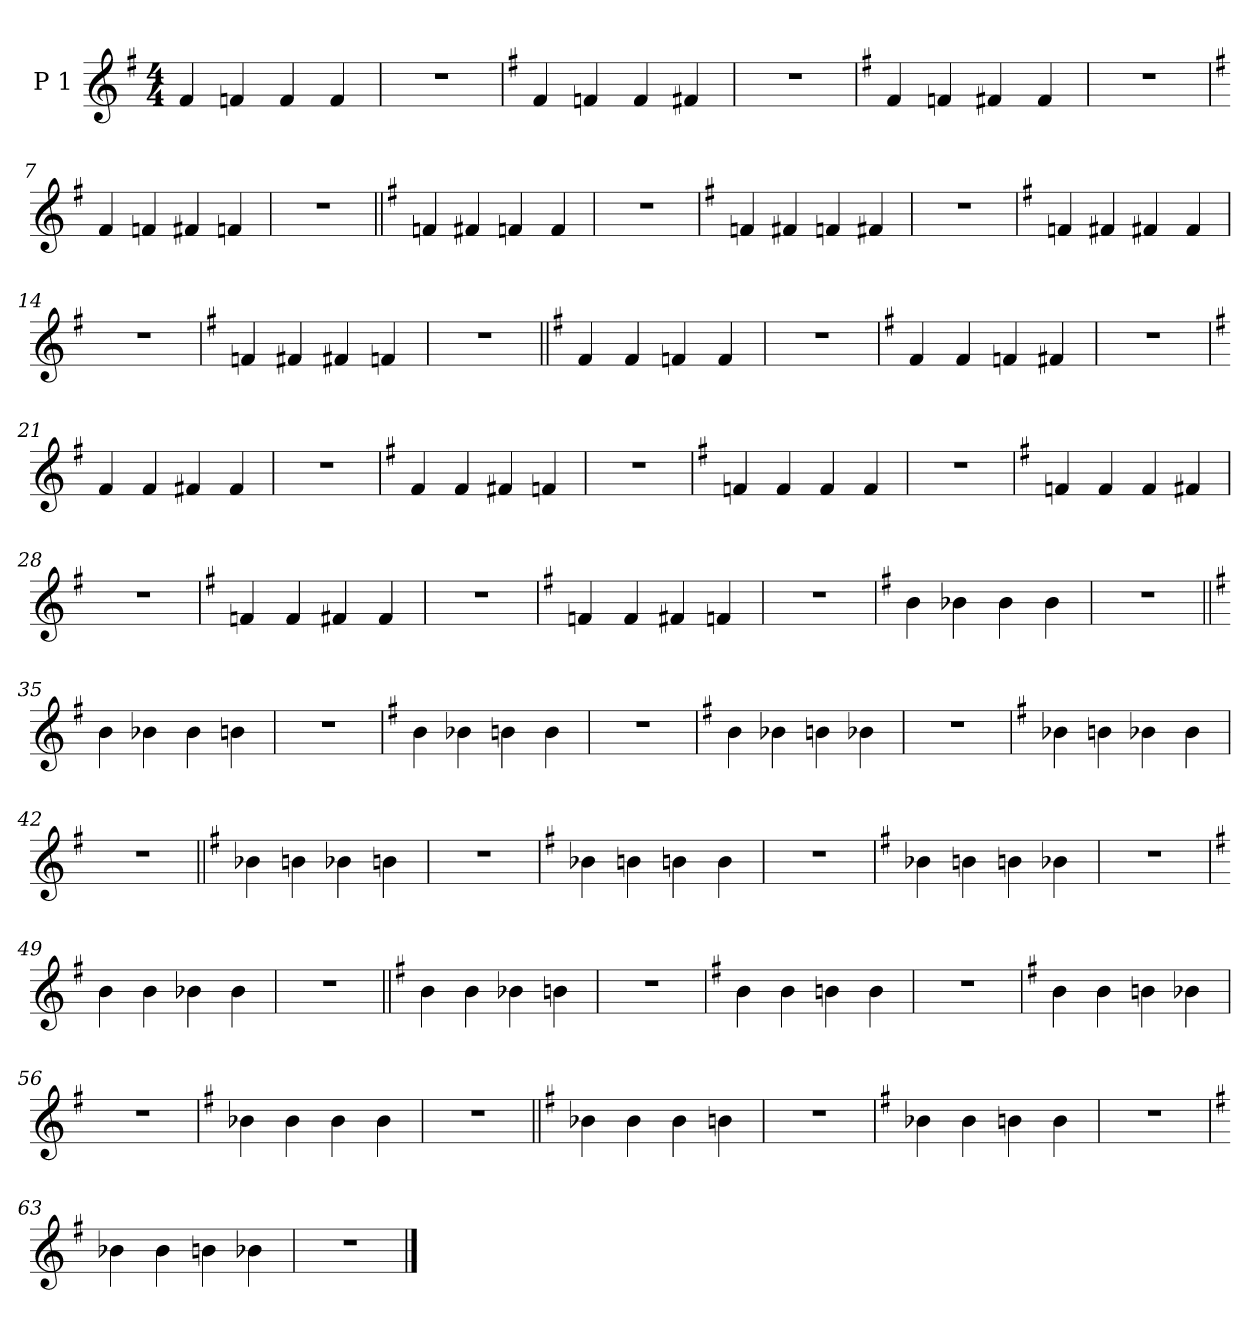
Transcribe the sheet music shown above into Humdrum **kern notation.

**kern
*part1
*staff1
*I"P 1
*clefG2
*k[f#]
*G:
*M4/4
=1
4f#/
4fn/
4f/
4f/
=2
1r
=3
*k[f#]
*G:
4f#/
4fn/
4f/
4f#X/
=4
1r
=5
*k[f#]
*G:
4f#/
4fn/
4f#X/
4f#/
=6
1r
=7
*k[f#]
*G:
4f#/
4fn/
4f#X/
4fn/
=8
1r
!!LO:LB:g=z
=9||
*k[f#]
*G:
4fn/
4f#X/
4f/
4f/
=10
1r
=11
*k[f#]
*G:
4fn/
4f#X/
4f/
4f#X/
=12
1r
=13
*k[f#]
*G:
4fn/
4f#X/
4f#X/
4f#/
=14
1r
=15
*k[f#]
*G:
4fn/
4f#X/
4f#X/
4fn/
=16
1r
!!LO:LB:g=z
=17||
*k[f#]
*G:
4f#/
4f#/
4f/
4f/
=18
1r
=19
*k[f#]
*G:
4f#/
4f#/
4f/
4f#X/
=20
1r
=21
*k[f#]
*G:
4f#/
4f#/
4f#X/
4f#/
=22
1r
=23
*k[f#]
*G:
4f#/
4f#/
4f#X/
4fn/
=24
1r
=25
*k[f#]
*G:
4fn/
4f/
4f/
4f/
!!LO:LB:g=z
=26
1r
=27
*k[f#]
*G:
4fn/
4f/
4f/
4f#X/
=28
1r
=29
*k[f#]
*G:
4fn/
4f/
4f#X/
4f#/
=30
1r
=31
*k[f#]
*G:
4fn/
4f/
4f#X/
4fn/
=32
1r
=33
*k[f#]
*G:
4b\
4b-X\
4b-\
4b-\
=34
1r
!!LO:LB:g=z
=35||
*k[f#]
*G:
4b\
4b-X\
4b-\
4bn\
=36
1r
=37
*k[f#]
*G:
4b\
4b-X\
4bn\
4b\
=38
1r
=39
*k[f#]
*G:
4b\
4b-X\
4bn\
4b-X\
=40
1r
=41
*k[f#]
*G:
4b-X\
4bn\
4b-\
4b-\
=42
1r
!!LO:LB:g=z
=43||
*k[f#]
*G:
4b-X\
4bn\
4b-\
4bn\
=44
1r
=45
*k[f#]
*G:
4b-X\
4bn\
4bn\
4b\
=46
1r
=47
*k[f#]
*G:
4b-X\
4bn\
4bn\
4b-X\
=48
1r
=49
*k[f#]
*G:
4b\
4b\
4b-\
4b-\
=50
1r
!!LO:LB:g=z
=51||
*k[f#]
*G:
4b\
4b\
4b-\
4bn\
=52
1r
=53
*k[f#]
*G:
4b\
4b\
4bn\
4b\
=54
1r
=55
*k[f#]
*G:
4b\
4b\
4bn\
4b-X\
=56
1r
=57
*k[f#]
*G:
4b-X\
4b-\
4b-\
4b-\
=58
1r
!!LO:LB:g=z
=59||
*k[f#]
*G:
4b-X\
4b-\
4b-\
4bn\
=60
1r
=61
*k[f#]
*G:
4b-X\
4b-\
4bn\
4b\
=62
1r
=63
*k[f#]
*G:
4b-X\
4b-\
4bn\
4b-X\
=64
1r
==
*-
